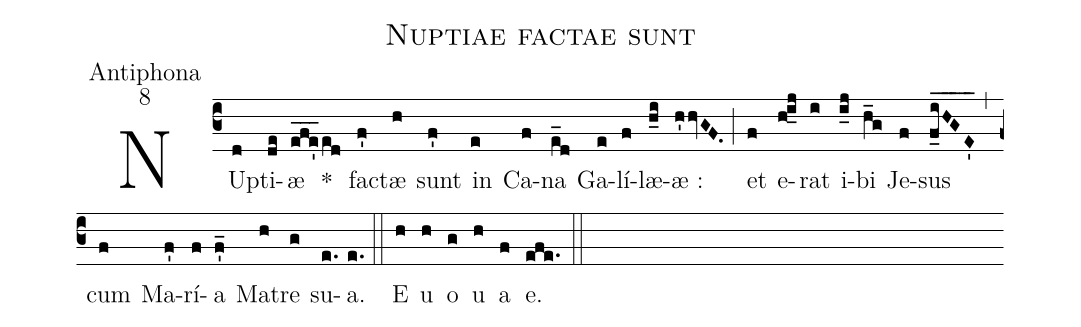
name:Nuptiae factae sunt;
office-part:Antiphona;
mode:8;
%%
(c3) NUp(d)ti(de)æ(efe'___ed) *() fa(f')ctæ(h) sunt(f') in(e) Ca(f)na(e_d) Ga(e)lí(f)læ(h_i)æ :(h'hvGF.) (;) et(f) e(hij_0_0_0)rat(i) i(i_j)bi(h_g) Je(f)sus(f_iHGE'____) (,) cum(f) Ma(f')rí(f)a(f_') Ma(h)tre(g) su(e.)a.(e.) (::) E(h) u(h) o(g) u(h) a(f) e.(efe.) (::)
